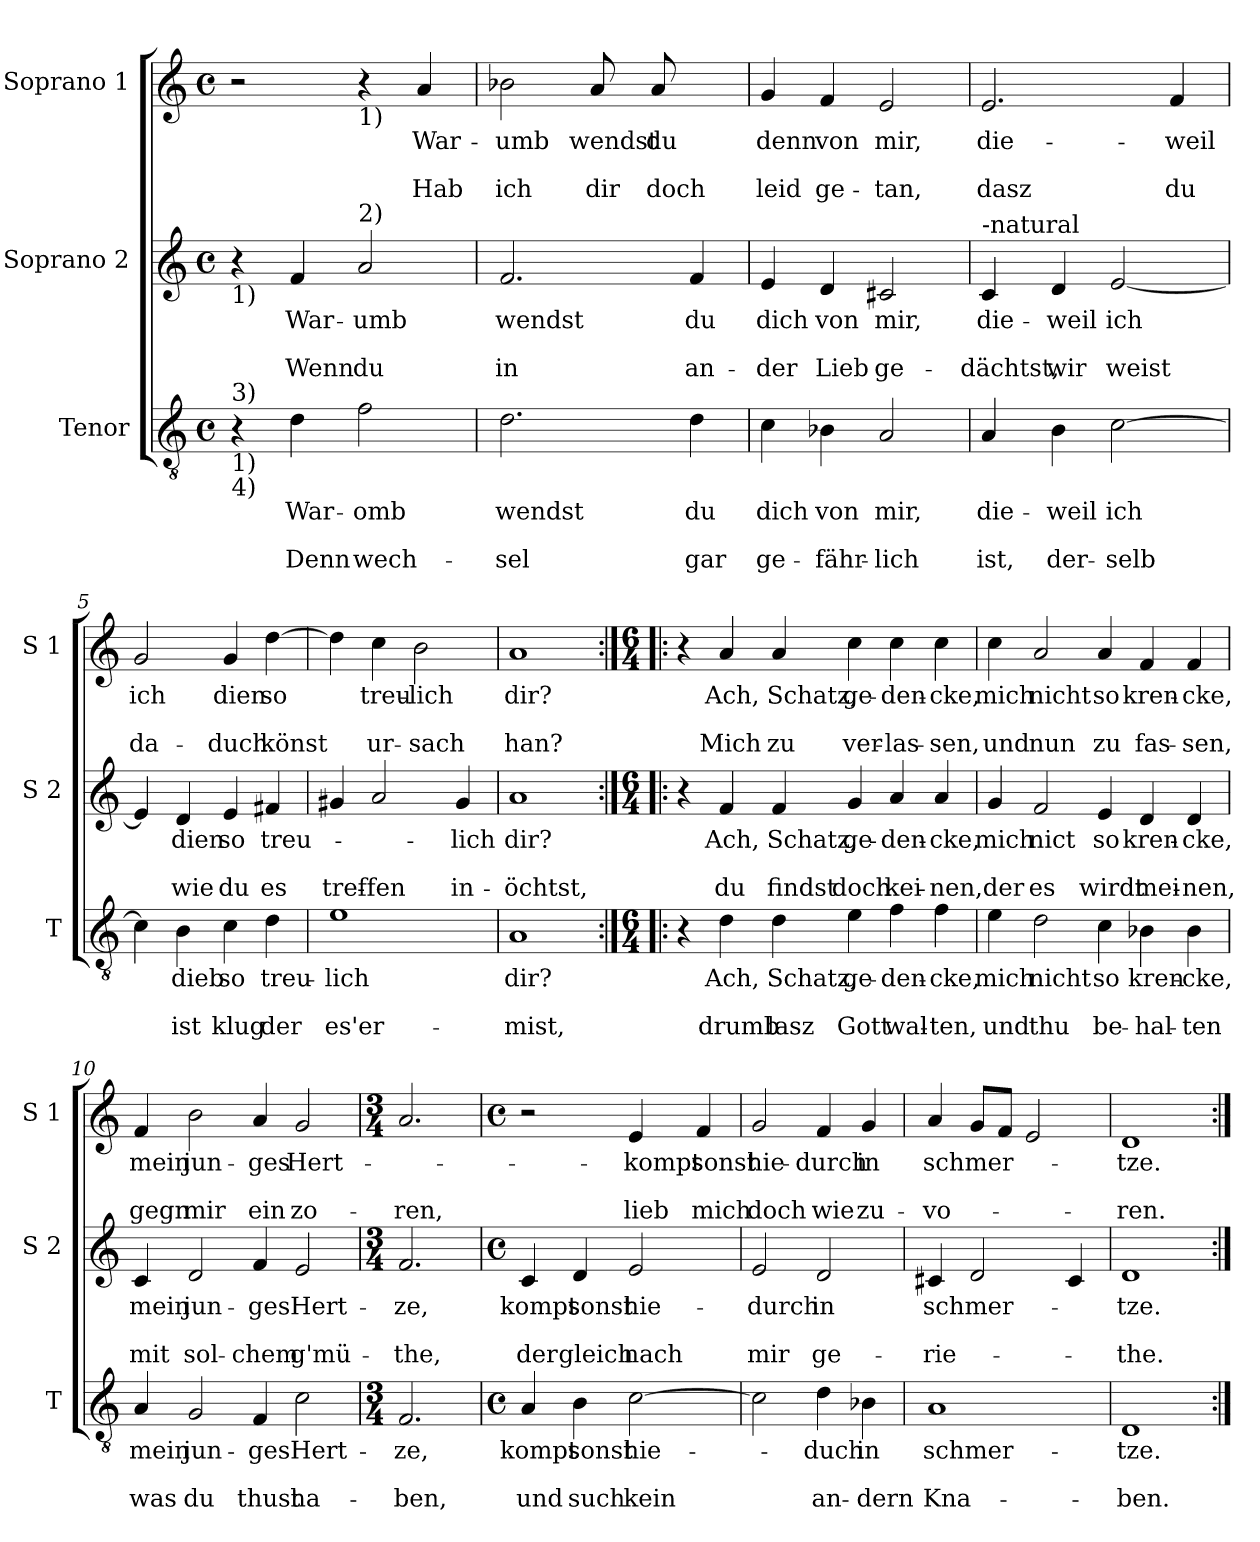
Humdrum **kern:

**kern	**text	**text	**text	**kern	**text	**text	**text	**kern	**text	**text	**text
*part3	*part3	*part3	*part3	*part2	*part2	*part2	*part2	*part1	*part1	*part1	*part1
*staff3	*staff3	*staff3	*staff3	*staff2	*staff2	*staff2	*staff2	*staff1	*staff1	*staff1	*staff1
*I"Tenor	*	*	*	*I"Soprano 2	*	*	*	*I"Soprano 1	*	*	*
*I'T	*	*	*	*I'S 2	*	*	*	*I'S 1	*	*	*
*clefGv2	*	*	*	*clefG2	*	*	*	*clefG2	*	*	*
*k[]	*	*	*	*k[]	*	*	*	*k[]	*	*	*
*C:	*	*	*	*C:	*	*	*	*C:	*	*	*
*M4/4	*	*	*	*M4/4	*	*	*	*M4/4	*	*	*
*met(c)	*	*	*	*met(c)	*	*	*	*met(c)	*	*	*
=1	=1	=1	=1	=1	=1	=1	=1	=1	=1	=1	=1
!	!	!	!	!LO:TX:b:t=1)	!	!	!	!	!	!	!
!LO:TX:a:t=3)	!	!	!	!	!	!	!	!	!	!	!
!LO:TX:b:t=1)	!	!	!	!	!	!	!	!	!	!	!
!LO:TX:b:t=4)	!	!	!	!	!	!	!	!	!	!	!
4r	.	.	.	4r	.	.	.	2r	.	.	.
!	!LO:LY:b	!	!LO:LY:b	!	!LO:LY:b	!	!LO:LY:b	!	!	!	!
4d\	War-	.	Denn	4f/	War-	.	Wenn	.	.	.	.
!	!	!	!	!	!	!	!	!LO:TX:b:t=1)	!	!	!
!	!	!	!	!LO:TX:a:t=2)	!	!	!	!	!	!	!
!	!LO:LY:b	!	!LO:LY:b	!	!LO:LY:b	!	!LO:LY:b	!	!	!	!
2f\	-omb	.	wech-	2a/	-umb	.	du	4r	.	.	.
!	!	!	!	!	!	!	!	!	!LO:LY:b	!	!LO:LY:b
.	.	.	.	.	.	.	.	4a/	War-	.	Hab
=2	=2	=2	=2	=2	=2	=2	=2	=2	=2	=2	=2
!	!LO:LY:b	!	!LO:LY:b	!	!LO:LY:b	!	!LO:LY:b	!	!LO:LY:b	!	!LO:LY:b
2.d\	wendst	.	-sel	2.f/	wendst	.	in	2b-X\	-umb	.	ich
!	!	!	!	!	!	!	!	!	!LO:LY:b	!	!LO:LY:b
.	.	.	.	.	.	.	.	8a/	wendst	.	dir
!	!	!	!	!	!	!	!	!	!LO:LY:b	!	!LO:LY:b
.	.	.	.	.	.	.	.	8a/	du	.	doch
!	!LO:LY:b	!	!LO:LY:b	!	!LO:LY:b	!	!LO:LY:b	!	!LO:LY:b	!	!LO:LY:b
4d\	du	.	gar	4f/	du	.	an-	4a/yy	dich	.	kein
=3	=3	=3	=3	=3	=3	=3	=3	=3	=3	=3	=3
!	!LO:LY:b	!	!LO:LY:b	!	!LO:LY:b	!	!LO:LY:b	!	!LO:LY:b	!	!LO:LY:b
4c\	dich	.	ge-	4e/	dich	.	-der	4g/	denn	.	leid
!	!LO:LY:b	!	!LO:LY:b	!	!LO:LY:b	!	!LO:LY:b	!	!LO:LY:b	!	!LO:LY:b
4B-X\	von	.	-fähr-	4d/	von	.	Lieb	4f/	von	.	ge-
!	!LO:LY:b	!	!LO:LY:b	!	!LO:LY:b	!	!LO:LY:b	!	!LO:LY:b	!	!LO:LY:b
2A/	mir,	.	-lich	2c#X/	mir,	.	ge-	2e/	mir,	.	-tan,
=4	=4	=4	=4	=4	=4	=4	=4	=4	=4	=4	=4
!	!	!	!	!LO:TX:a:t=-natural	!	!	!	!	!	!	!
!	!LO:LY:b	!	!LO:LY:b	!	!LO:LY:b	!	!LO:LY:b	!	!LO:LY:b	!	!LO:LY:b
4A/	die-	.	ist,	4c/	die-	.	-dächtst,	2.e/	die-	.	dasz
!	!LO:LY:b	!	!LO:LY:b	!	!LO:LY:b	!	!LO:LY:b	!	!	!	!
4B\	-weil	.	der-	4d/	-weil	.	wir	.	.	.	.
!	!LO:LY:b	!	!LO:LY:b	!	!LO:LY:b	!	!LO:LY:b	!	!	!	!
[2c\	ich	.	-selb	[2e/	ich	.	weist	.	.	.	.
!	!	!	!	!	!	!	!	!	!LO:LY:b	!	!LO:LY:b
.	.	.	.	.	.	.	.	4f/	-weil	.	du
!!LO:LB:g=z
=5	=5	=5	=5	=5	=5	=5	=5	=5	=5	=5	=5
!	!	!	!	!	!	!	!	!	!LO:LY:b	!	!LO:LY:b
4c\]	.	.	.	4e/]	.	.	.	2g/	ich	.	da-
!	!LO:LY:b	!	!LO:LY:b	!	!LO:LY:b	!	!LO:LY:b	!	!	!	!
4B\	dieb	.	ist	4d/	dien	.	wie	.	.	.	.
!	!LO:LY:b	!	!LO:LY:b	!	!LO:LY:b	!	!LO:LY:b	!	!LO:LY:b	!	!LO:LY:b
4c\	so	.	klug	4e/	so	.	du	4g/	dien	.	-duch
!	!LO:LY:b	!	!LO:LY:b	!	!LO:LY:b	!	!LO:LY:b	!	!LO:LY:b	!	!LO:LY:b
4d\	treu-	.	der	4f#X/	treu-	.	es	[4dd\	so	.	könst
=6	=6	=6	=6	=6	=6	=6	=6	=6	=6	=6	=6
!	!LO:LY:b	!	!LO:LY:b	!	!	!	!LO:LY:b	!	!	!	!
1e	-lich	.	es'er-	4g#X/	.	.	tref-	4dd\]	.	.	.
!	!	!	!	!	!	!	!LO:LY:b	!	!LO:LY:b	!	!LO:LY:b
.	.	.	.	2a/	.	.	-fen	4cc\	treu-	.	ur-
!	!	!	!	!	!	!	!	!	!LO:LY:b	!	!LO:LY:b
.	.	.	.	.	.	.	.	2b\	-lich	.	-sach
!	!	!	!	!	!LO:LY:b	!	!LO:LY:b	!	!	!	!
.	.	.	.	4g#/	-lich	.	in-	.	.	.	.
=7	=7	=7	=7	=7	=7	=7	=7	=7	=7	=7	=7
!	!LO:LY:b	!	!LO:LY:b	!	!LO:LY:b	!	!LO:LY:b	!	!LO:LY:b	!	!LO:LY:b
1A	dir?	.	-mist,	1a	dir?	.	-öchtst,	1a	dir?	.	han?
=8:|!|:	=8:|!|:	=8:|!|:	=8:|!|:	=8:|!|:	=8:|!|:	=8:|!|:	=8:|!|:	=8:|!|:	=8:|!|:	=8:|!|:	=8:|!|:
*M6/4	*	*	*	*M6/4	*	*	*	*M6/4	*	*	*
4r	.	.	.	4r	.	.	.	4r	.	.	.
!	!LO:LY:b	!	!LO:LY:b	!	!LO:LY:b	!	!LO:LY:b	!	!LO:LY:b	!	!LO:LY:b
4d\	Ach,	.	drumb	4f/	Ach,	.	du	4a/	Ach,	.	Mich
!	!LO:LY:b	!	!LO:LY:b	!	!LO:LY:b	!	!LO:LY:b	!	!LO:LY:b	!	!LO:LY:b
4d\	Schatz,	.	lasz	4f/	Schatz,	.	findst	4a/	Schatz,	.	zu
!	!LO:LY:b	!	!LO:LY:b	!	!LO:LY:b	!	!LO:LY:b	!	!LO:LY:b	!	!LO:LY:b
4e\	ge-	.	Gott	4g/	ge-	.	doch	4cc\	ge-	.	ver-
!	!LO:LY:b	!	!LO:LY:b	!	!LO:LY:b	!	!LO:LY:b	!	!LO:LY:b	!	!LO:LY:b
4f\	-den-	.	wal-	4a/	-den-	.	kei-	4cc\	-den-	.	-las-
!	!LO:LY:b	!	!LO:LY:b	!	!LO:LY:b	!	!LO:LY:b	!	!LO:LY:b	!	!LO:LY:b
4f\	-cke,	.	-ten,	4a/	-cke,	.	-nen,	4cc\	-cke,	.	-sen,
!!LO:PB:g=z
=9	=9	=9	=9	=9	=9	=9	=9	=9	=9	=9	=9
!	!LO:LY:b	!	!LO:LY:b	!	!LO:LY:b	!	!LO:LY:b	!	!LO:LY:b	!	!LO:LY:b
4e\	mich	.	und	4g/	mich	.	der	4cc\	mich	.	und
!	!LO:LY:b	!	!LO:LY:b	!	!LO:LY:b	!	!LO:LY:b	!	!LO:LY:b	!	!LO:LY:b
2d\	nicht	.	thu	2f/	nict	.	es	2a/	nicht	.	nun
!	!LO:LY:b	!	!LO:LY:b	!	!LO:LY:b	!	!LO:LY:b	!	!LO:LY:b	!	!LO:LY:b
4c\	so	.	be-	4e/	so	.	wirdt	4a/	so	.	zu
!	!LO:LY:b	!	!LO:LY:b	!	!LO:LY:b	!	!LO:LY:b	!	!LO:LY:b	!	!LO:LY:b
4B-X\	kren-	.	-hal-	4d/	kren-	.	mei-	4f/	kren-	.	fas-
!	!LO:LY:b	!	!LO:LY:b	!	!LO:LY:b	!	!LO:LY:b	!	!LO:LY:b	!	!LO:LY:b
4B-\	-cke,	.	-ten	4d/	-cke,	.	-nen,	4f/	-cke,	.	-sen,
=10	=10	=10	=10	=10	=10	=10	=10	=10	=10	=10	=10
!	!LO:LY:b	!	!LO:LY:b	!	!LO:LY:b	!	!LO:LY:b	!	!LO:LY:b	!	!LO:LY:b
4A/	mein	.	was	4c/	mein	.	mit	4f/	mein	.	gegn
!	!LO:LY:b	!	!LO:LY:b	!	!LO:LY:b	!	!LO:LY:b	!	!LO:LY:b	!	!LO:LY:b
2G/	jun-	.	du	2d/	jun-	.	sol-	2b\	jun-	.	mir
!	!LO:LY:b	!	!LO:LY:b	!	!LO:LY:b	!	!LO:LY:b	!	!LO:LY:b	!	!LO:LY:b
4F/	-ges	.	thust	4f/	-ges	.	-chem	4a/	-ges	.	ein
!	!LO:LY:b	!	!LO:LY:b	!	!LO:LY:b	!	!LO:LY:b	!	!LO:LY:b	!	!LO:LY:b
2c\	Hert-	.	ha-	2e/	Hert-	.	g'mü-	2g/	Hert-	.	zo-
=11	=11	=11	=11	=11	=11	=11	=11	=11	=11	=11	=11
*M3/4	*	*	*	*M3/4	*	*	*	*M3/4	*	*	*
!	!LO:LY:b	!	!LO:LY:b	!	!LO:LY:b	!	!LO:LY:b	!	!	!	!LO:LY:b
2.F/	-ze,	.	-ben,	2.f/	-ze,	.	-the,	2.a/	.	.	-ren,
=12	=12	=12	=12	=12	=12	=12	=12	=12	=12	=12	=12
*M4/4	*	*	*	*M4/4	*	*	*	*M4/4	*	*	*
*met(c)	*	*	*	*met(c)	*	*	*	*met(c)	*	*	*
!	!LO:LY:b	!	!LO:LY:b	!	!LO:LY:b	!	!LO:LY:b	!	!	!	!
4A/	kompt	.	und	4c/	kompt	.	der	2r	.	.	.
!	!LO:LY:b	!	!LO:LY:b	!	!LO:LY:b	!	!LO:LY:b	!	!	!	!
4B\	sonst	.	such	4d/	sonst	.	gleich	.	.	.	.
!	!LO:LY:b	!	!LO:LY:b	!	!LO:LY:b	!	!LO:LY:b	!	!LO:LY:b	!	!LO:LY:b
[2c\	hie-	.	kein	2e/	hie-	.	nach	4e/	kompt	.	lieb
!	!	!	!	!	!	!	!	!	!LO:LY:b	!	!LO:LY:b
.	.	.	.	.	.	.	.	4f/	sonst	.	mich
!!LO:LB:g=z
=13	=13	=13	=13	=13	=13	=13	=13	=13	=13	=13	=13
!	!	!	!	!	!LO:LY:b	!	!LO:LY:b	!	!LO:LY:b	!	!LO:LY:b
2c\]	.	.	.	2e/	-durch	.	mir	2g/	hie-	.	doch
!	!LO:LY:b	!	!LO:LY:b	!	!LO:LY:b	!	!LO:LY:b	!	!LO:LY:b	!	!LO:LY:b
4d\	-duch	.	an-	2d/	in	.	ge-	4f/	-durch	.	wie
!	!LO:LY:b	!	!LO:LY:b	!	!	!	!	!	!LO:LY:b	!	!LO:LY:b
4B-X\	in	.	-dern	.	.	.	.	4g/	in	.	zu-
=14	=14	=14	=14	=14	=14	=14	=14	=14	=14	=14	=14
!	!LO:LY:b	!	!LO:LY:b	!	!LO:LY:b	!	!LO:LY:b	!	!LO:LY:b	!	!LO:LY:b
1A	schmer-	.	Kna-	4c#X/	schmer-	.	-rie-	4a/	schmer-	.	-vo-
.	.	.	.	2d/	.	.	.	8g/L	.	.	.
.	.	.	.	.	.	.	.	8f/J	.	.	.
.	.	.	.	.	.	.	.	2e/	.	.	.
.	.	.	.	4c#/	.	.	.	.	.	.	.
=15	=15	=15	=15	=15	=15	=15	=15	=15	=15	=15	=15
!	!LO:LY:b	!	!LO:LY:b	!	!LO:LY:b	!	!LO:LY:b	!	!LO:LY:b	!	!LO:LY:b
1D	-tze.	.	-ben.	1d	-tze.	.	-the.	1d	-tze.	.	-ren.
=:|!	=:|!	=:|!	=:|!	=:|!	=:|!	=:|!	=:|!	=:|!	=:|!	=:|!	=:|!
*-	*-	*-	*-	*-	*-	*-	*-	*-	*-	*-	*-
